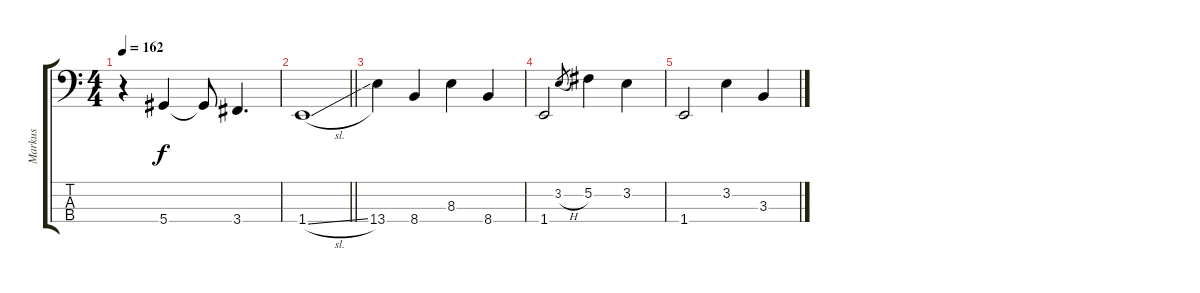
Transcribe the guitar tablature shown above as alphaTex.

\track ("Markus" "Markus") {instrument electricbasspick}
\staff {score tabs}
\tuning (Gb2 Db2 Ab1 Eb1) {hide}
\ts (4 4)
\tempo 162
\clef f4
\ks aminor
r.4{dy f} 5.4.4 5.4{t}.8 3.4.4{d} |
\barLineRight lightlight
1.4{sl}.1 |
13.4.4 8.4.4 8.3.4 8.4.4 |
1.4.2 3.2{h}.8{gr} 5.2.4 3.2.4 |
1.4.2 3.2.4 3.3.4
